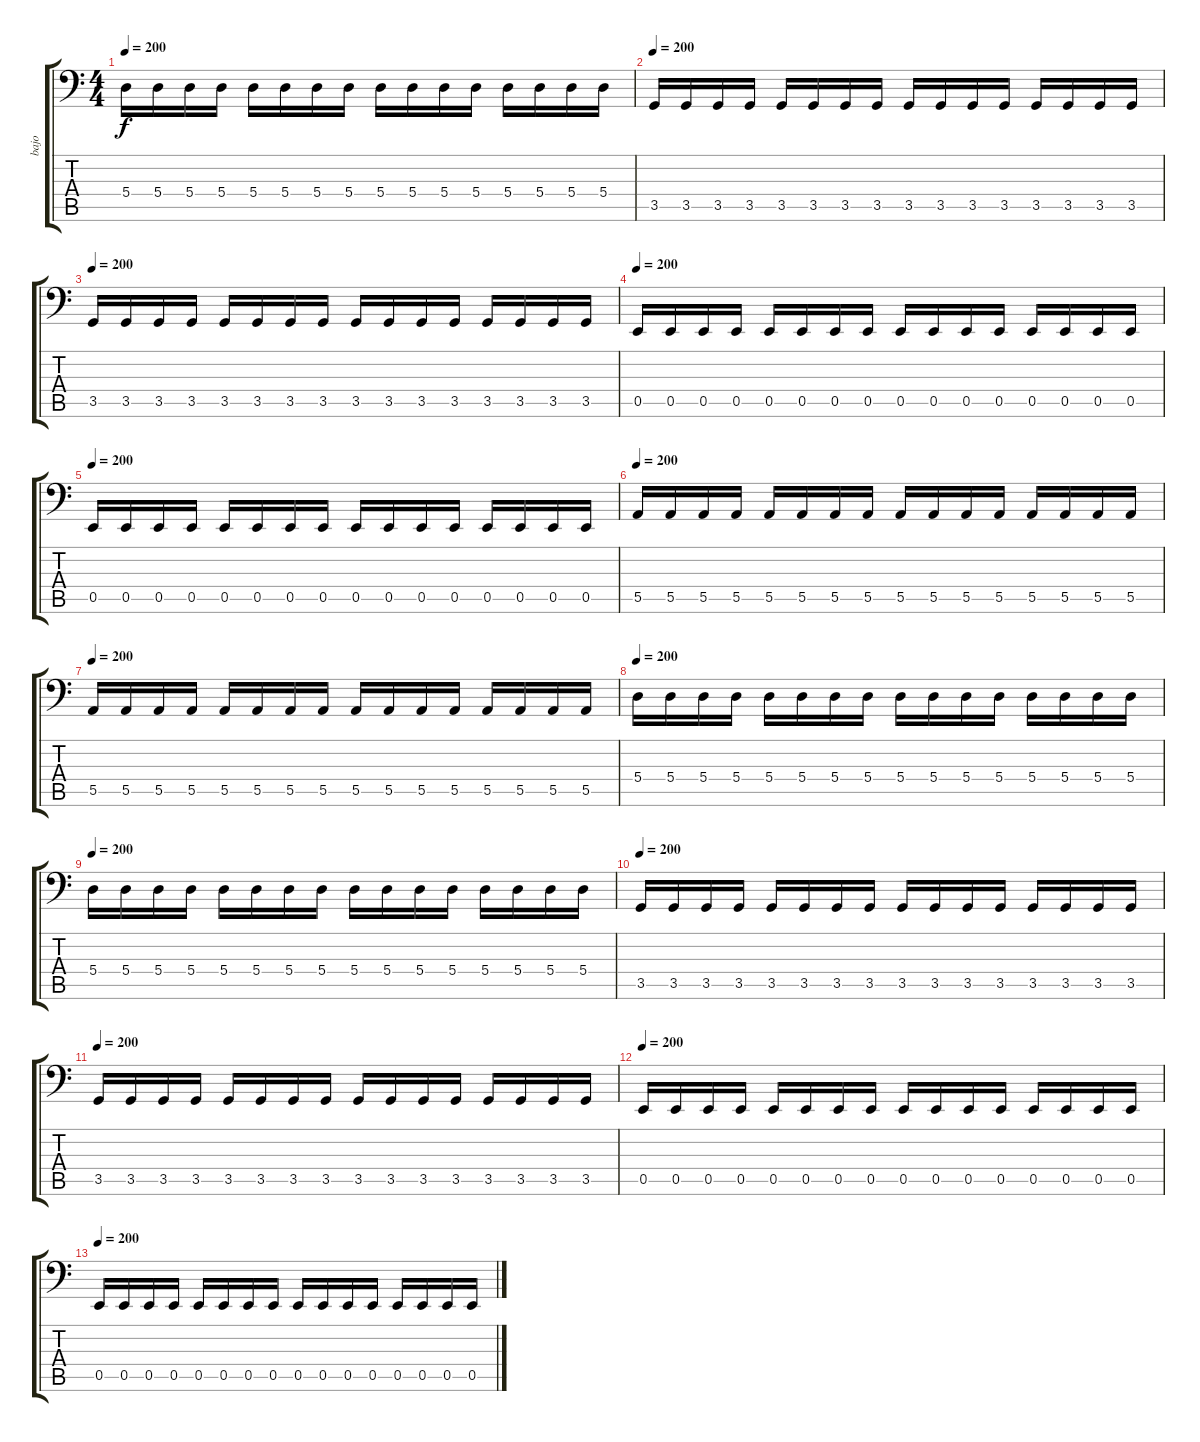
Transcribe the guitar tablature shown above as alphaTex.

\track ("bajo" "bajo") {instrument electricbassfinger}
\staff {score tabs}
\tuning (C3 G2 D2 A1 E1 B0) {hide}
\ts (4 4)
\tempo 200
\clef f4
\ks c
5.4.16{dy f} 5.4.16 5.4.16 5.4.16 5.4.16 5.4.16 5.4.16 5.4.16 5.4.16 5.4.16 5.4.16 5.4.16 5.4.16 5.4.16 5.4.16 5.4.16 |
\tempo 200
3.5.16 3.5.16 3.5.16 3.5.16 3.5.16 3.5.16 3.5.16 3.5.16 3.5.16 3.5.16 3.5.16 3.5.16 3.5.16 3.5.16 3.5.16 3.5.16 |
\tempo 200
3.5.16 3.5.16 3.5.16 3.5.16 3.5.16 3.5.16 3.5.16 3.5.16 3.5.16 3.5.16 3.5.16 3.5.16 3.5.16 3.5.16 3.5.16 3.5.16 |
\tempo 200
0.5.16 0.5.16 0.5.16 0.5.16 0.5.16 0.5.16 0.5.16 0.5.16 0.5.16 0.5.16 0.5.16 0.5.16 0.5.16 0.5.16 0.5.16 0.5.16 |
\tempo 200
0.5.16 0.5.16 0.5.16 0.5.16 0.5.16 0.5.16 0.5.16 0.5.16 0.5.16 0.5.16 0.5.16 0.5.16 0.5.16 0.5.16 0.5.16 0.5.16 |
\tempo 200
5.5.16 5.5.16 5.5.16 5.5.16 5.5.16 5.5.16 5.5.16 5.5.16 5.5.16 5.5.16 5.5.16 5.5.16 5.5.16 5.5.16 5.5.16 5.5.16 |
\tempo 200
5.5.16 5.5.16 5.5.16 5.5.16 5.5.16 5.5.16 5.5.16 5.5.16 5.5.16 5.5.16 5.5.16 5.5.16 5.5.16 5.5.16 5.5.16 5.5.16 |
\tempo 200
5.4.16 5.4.16 5.4.16 5.4.16 5.4.16 5.4.16 5.4.16 5.4.16 5.4.16 5.4.16 5.4.16 5.4.16 5.4.16 5.4.16 5.4.16 5.4.16 |
\tempo 200
5.4.16 5.4.16 5.4.16 5.4.16 5.4.16 5.4.16 5.4.16 5.4.16 5.4.16 5.4.16 5.4.16 5.4.16 5.4.16 5.4.16 5.4.16 5.4.16 |
\tempo 200
3.5.16 3.5.16 3.5.16 3.5.16 3.5.16 3.5.16 3.5.16 3.5.16 3.5.16 3.5.16 3.5.16 3.5.16 3.5.16 3.5.16 3.5.16 3.5.16 |
\tempo 200
3.5.16 3.5.16 3.5.16 3.5.16 3.5.16 3.5.16 3.5.16 3.5.16 3.5.16 3.5.16 3.5.16 3.5.16 3.5.16 3.5.16 3.5.16 3.5.16 |
\tempo 200
0.5.16 0.5.16 0.5.16 0.5.16 0.5.16 0.5.16 0.5.16 0.5.16 0.5.16 0.5.16 0.5.16 0.5.16 0.5.16 0.5.16 0.5.16 0.5.16 |
\tempo 200
0.5.16 0.5.16 0.5.16 0.5.16 0.5.16 0.5.16 0.5.16 0.5.16 0.5.16 0.5.16 0.5.16 0.5.16 0.5.16 0.5.16 0.5.16 0.5.16
